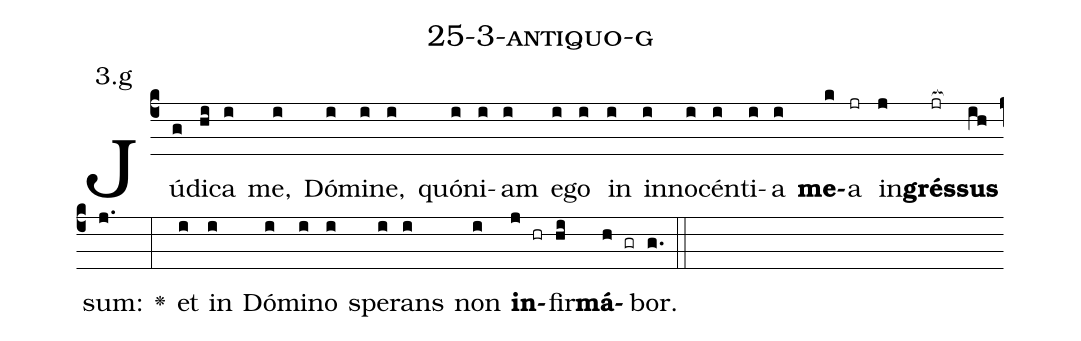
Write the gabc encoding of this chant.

name: 25-3-antiquo-g;
annotation: 3.g;
%%
(c4)Jú(g)di(hi)ca(i) me,(i) Dó(i)mi(i)ne,(i) quón(i)i(i)am(i) e(i)go(i) in(i) in(i)no(i)cén(i)ti(i)a(i) <b>me</b>(k)a(jr) in(j)<b>grés</b>(jr[ocb:1{])<b>sus</b>(ih[ocb:0}]) sum:(j.) <v>\greheightstar</v>(:) et(i) in(i) Dó(i)mi(i)no(i) spe(i)rans(i) non(i) <b>in</b>(j hr)fir(hi)<b>má</b>(h gr)bor.(g.) (::)


%E(i) u(i) o(j) u(hi) a(h) e.(g.) (::)
